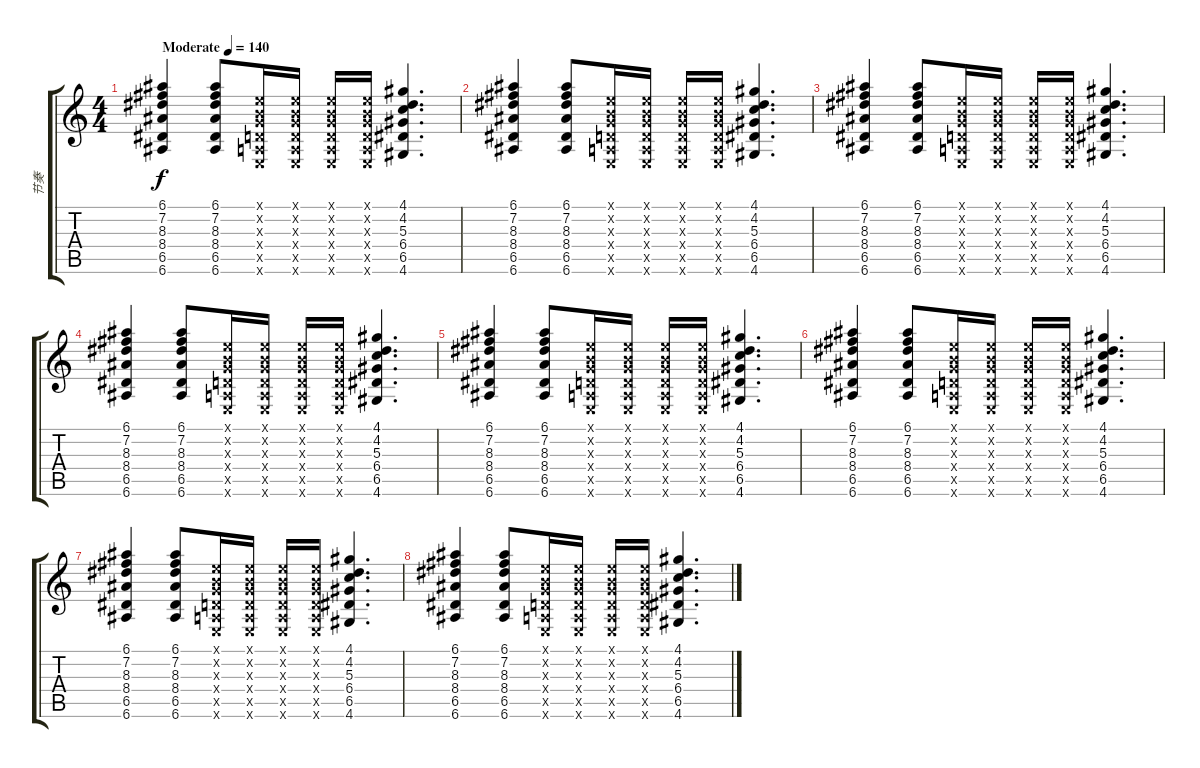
\track ("节奏" "节奏") {instrument distortionguitar}
\staff {score tabs}
\tuning (E4 B3 G3 D3 A2 E2) {hide}
\ts (4 4)
\tempo (140 "Moderate")
\clef g2
\ks c
(6.1 7.2 8.3 8.4 6.5 6.6).4{dy f instrument distortionguitar} (6.1 7.2 8.3 8.4 6.5 6.6).8 (0.1{x} 0.2{x} 0.3{x} 0.4{x} 0.5{x} 0.6{x}).16 (0.1{x} 0.2{x} 0.3{x} 0.4{x} 0.5{x} 0.6{x}).16 (0.1{x} 0.2{x} 0.3{x} 0.4{x} 0.5{x} 0.6{x}).16 (0.1{x} 0.2{x} 0.3{x} 0.4{x} 0.5{x} 0.6{x}).16 (4.1 4.2 5.3 6.4 6.5 4.6).4{d} |
(6.1 7.2 8.3 8.4 6.5 6.6).4 (6.1 7.2 8.3 8.4 6.5 6.6).8 (0.1{x} 0.2{x} 0.3{x} 0.4{x} 0.5{x} 0.6{x}).16 (0.1{x} 0.2{x} 0.3{x} 0.4{x} 0.5{x} 0.6{x}).16 (0.1{x} 0.2{x} 0.3{x} 0.4{x} 0.5{x} 0.6{x}).16 (0.1{x} 0.2{x} 0.3{x} 0.4{x} 0.5{x} 0.6{x}).16 (4.1 4.2 5.3 6.4 6.5 4.6).4{d} |
(6.1 7.2 8.3 8.4 6.5 6.6).4 (6.1 7.2 8.3 8.4 6.5 6.6).8 (0.1{x} 0.2{x} 0.3{x} 0.4{x} 0.5{x} 0.6{x}).16 (0.1{x} 0.2{x} 0.3{x} 0.4{x} 0.5{x} 0.6{x}).16 (0.1{x} 0.2{x} 0.3{x} 0.4{x} 0.5{x} 0.6{x}).16 (0.1{x} 0.2{x} 0.3{x} 0.4{x} 0.5{x} 0.6{x}).16 (4.1 4.2 5.3 6.4 6.5 4.6).4{d} |
(6.1 7.2 8.3 8.4 6.5 6.6).4 (6.1 7.2 8.3 8.4 6.5 6.6).8 (0.1{x} 0.2{x} 0.3{x} 0.4{x} 0.5{x} 0.6{x}).16 (0.1{x} 0.2{x} 0.3{x} 0.4{x} 0.5{x} 0.6{x}).16 (0.1{x} 0.2{x} 0.3{x} 0.4{x} 0.5{x} 0.6{x}).16 (0.1{x} 0.2{x} 0.3{x} 0.4{x} 0.5{x} 0.6{x}).16 (4.1 4.2 5.3 6.4 6.5 4.6).4{d} |
(6.1 7.2 8.3 8.4 6.5 6.6).4 (6.1 7.2 8.3 8.4 6.5 6.6).8 (0.1{x} 0.2{x} 0.3{x} 0.4{x} 0.5{x} 0.6{x}).16 (0.1{x} 0.2{x} 0.3{x} 0.4{x} 0.5{x} 0.6{x}).16 (0.1{x} 0.2{x} 0.3{x} 0.4{x} 0.5{x} 0.6{x}).16 (0.1{x} 0.2{x} 0.3{x} 0.4{x} 0.5{x} 0.6{x}).16 (4.1 4.2 5.3 6.4 6.5 4.6).4{d} |
(6.1 7.2 8.3 8.4 6.5 6.6).4 (6.1 7.2 8.3 8.4 6.5 6.6).8 (0.1{x} 0.2{x} 0.3{x} 0.4{x} 0.5{x} 0.6{x}).16 (0.1{x} 0.2{x} 0.3{x} 0.4{x} 0.5{x} 0.6{x}).16 (0.1{x} 0.2{x} 0.3{x} 0.4{x} 0.5{x} 0.6{x}).16 (0.1{x} 0.2{x} 0.3{x} 0.4{x} 0.5{x} 0.6{x}).16 (4.1 4.2 5.3 6.4 6.5 4.6).4{d} |
(6.1 7.2 8.3 8.4 6.5 6.6).4 (6.1 7.2 8.3 8.4 6.5 6.6).8 (0.1{x} 0.2{x} 0.3{x} 0.4{x} 0.5{x} 0.6{x}).16 (0.1{x} 0.2{x} 0.3{x} 0.4{x} 0.5{x} 0.6{x}).16 (0.1{x} 0.2{x} 0.3{x} 0.4{x} 0.5{x} 0.6{x}).16 (0.1{x} 0.2{x} 0.3{x} 0.4{x} 0.5{x} 0.6{x}).16 (4.1 4.2 5.3 6.4 6.5 4.6).4{d} |
(6.1 7.2 8.3 8.4 6.5 6.6).4 (6.1 7.2 8.3 8.4 6.5 6.6).8 (0.1{x} 0.2{x} 0.3{x} 0.4{x} 0.5{x} 0.6{x}).16 (0.1{x} 0.2{x} 0.3{x} 0.4{x} 0.5{x} 0.6{x}).16 (0.1{x} 0.2{x} 0.3{x} 0.4{x} 0.5{x} 0.6{x}).16 (0.1{x} 0.2{x} 0.3{x} 0.4{x} 0.5{x} 0.6{x}).16 (4.1 4.2 5.3 6.4 6.5 4.6).4{d}
